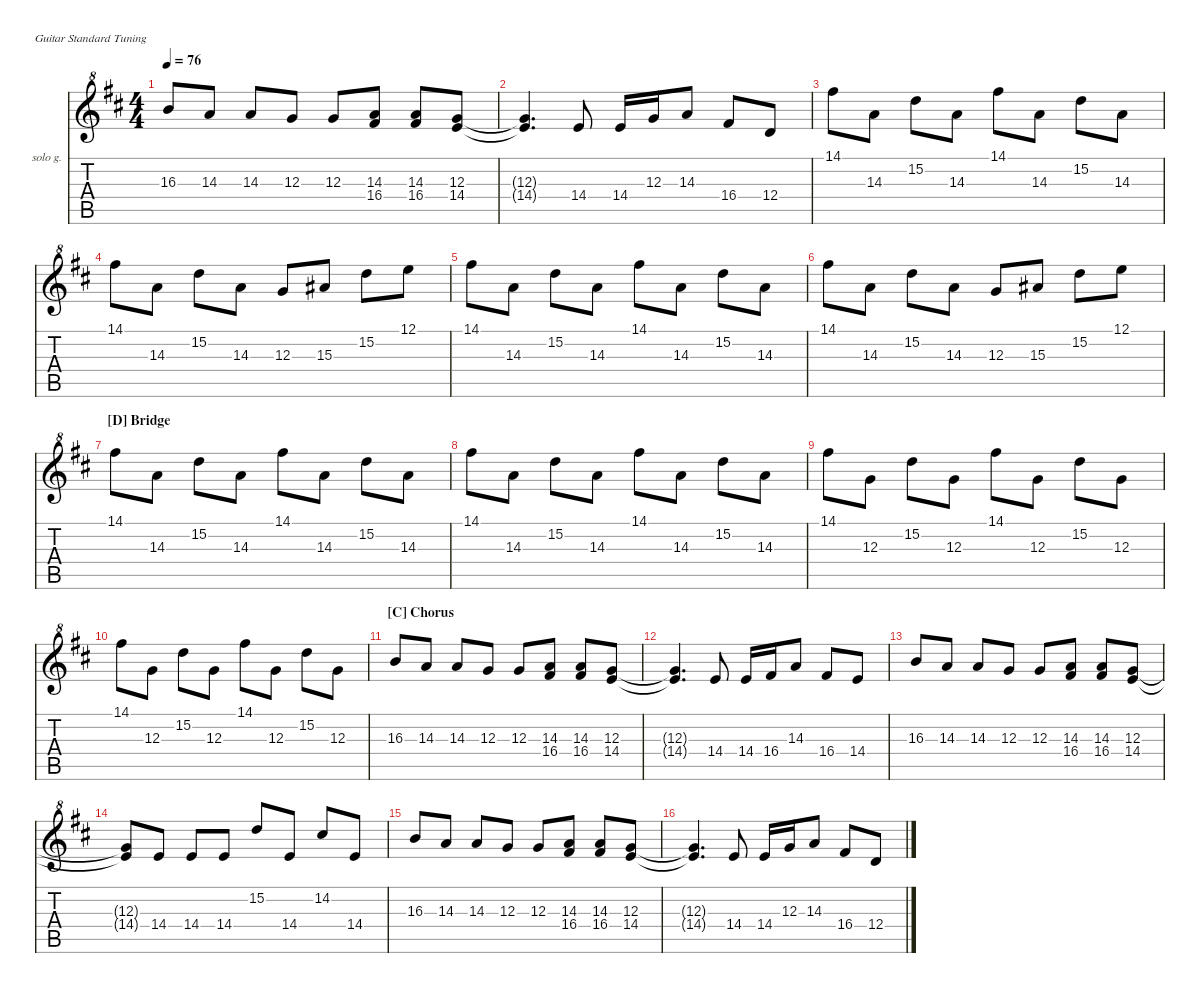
\defaultSystemsLayout 4
\hideDynamics
\bracketExtendMode nobrackets
\firstSystemTrackNameOrientation horizontal
\otherSystemsTrackNameOrientation horizontal
\track ("solo guitar" "solo g.") {mute instrument electricguitarclean}
\staff {score tabs}
\tuning (E4 B3 G3 D3 A2 E2)
\ts (4 4)
\tempo 76
\clef g2
\ottava 8va
\ks d
16.3{acc forcenatural}.8{dy mf beam Up} 14.3{acc forcenatural}.8{beam Up} 14.3{acc forcenatural}.8{beam Up} 12.3{acc forcenatural}.8{beam Up} 12.3{acc forcenatural}.8{beam Up} (14.3{acc forcenatural} 16.4{acc #}).8{beam Up} (14.3{acc forcenatural} 16.4{acc #}).8{beam Up} (12.3{acc forcenatural} 14.4{acc forcenatural}).8{beam Up} |
(14.4{t acc forcenatural} 12.3{t acc forcenatural}).4{d beam Up} 14.4{acc forcenatural}.8{beam Up} 14.4{acc forcenatural}.16{beam Up} 12.3{acc forcenatural}.16{beam Up} 14.3{acc forcenatural}.8{beam Up} 16.4{acc #}.8{beam Up} 12.4{acc forcenatural}.8{beam Up} |
14.1{acc #}.8{beam Down} 14.3{acc forcenatural}.8{beam Down} 15.2{acc forcenatural}.8{beam Down} 14.3{acc forcenatural}.8{beam Down} 14.1{acc #}.8{beam Down} 14.3{acc forcenatural}.8{beam Down} 15.2{acc forcenatural}.8{beam Down} 14.3{acc forcenatural}.8{beam Down} |
14.1{acc #}.8{beam Down} 14.3{acc forcenatural}.8{beam Down} 15.2{acc forcenatural}.8{beam Down} 14.3{acc forcenatural}.8{beam Down} 12.3{acc forcenatural}.8{beam Up} 15.3{acc #}.8{beam Up} 15.2{acc forcenatural}.8{beam Down} 12.1{acc forcenatural}.8{beam Down} |
14.1{acc #}.8{beam Down} 14.3{acc forcenatural}.8{beam Down} 15.2{acc forcenatural}.8{beam Down} 14.3{acc forcenatural}.8{beam Down} 14.1{acc #}.8{beam Down} 14.3{acc forcenatural}.8{beam Down} 15.2{acc forcenatural}.8{beam Down} 14.3{acc forcenatural}.8{beam Down} |
14.1{acc #}.8{beam Down} 14.3{acc forcenatural}.8{beam Down} 15.2{acc forcenatural}.8{beam Down} 14.3{acc forcenatural}.8{beam Down} 12.3{acc forcenatural}.8{beam Up} 15.3{acc #}.8{beam Up} 15.2{acc forcenatural}.8{beam Down} 12.1{acc forcenatural}.8{beam Down} |
\section ("D" "Bridge")
14.1{acc #}.8{beam Down} 14.3{acc forcenatural}.8{beam Down} 15.2{acc forcenatural}.8{beam Down} 14.3{acc forcenatural}.8{beam Down} 14.1{acc #}.8{beam Down} 14.3{acc forcenatural}.8{beam Down} 15.2{acc forcenatural}.8{beam Down} 14.3{acc forcenatural}.8{beam Down} |
14.1{acc #}.8{beam Down} 14.3{acc forcenatural}.8{beam Down} 15.2{acc forcenatural}.8{beam Down} 14.3{acc forcenatural}.8{beam Down} 14.1{acc #}.8{beam Down} 14.3{acc forcenatural}.8{beam Down} 15.2{acc forcenatural}.8{beam Down} 14.3{acc forcenatural}.8{beam Down} |
14.1{acc #}.8{beam Down} 12.3{acc forcenatural}.8{beam Down} 15.2{acc forcenatural}.8{beam Down} 12.3{acc forcenatural}.8{beam Down} 14.1{acc #}.8{beam Down} 12.3{acc forcenatural}.8{beam Down} 15.2{acc forcenatural}.8{beam Down} 12.3{acc forcenatural}.8{beam Down} |
14.1{acc #}.8{beam Down} 12.3{acc forcenatural}.8{beam Down} 15.2{acc forcenatural}.8{beam Down} 12.3{acc forcenatural}.8{beam Down} 14.1{acc #}.8{beam Down} 12.3{acc forcenatural}.8{beam Down} 15.2{acc forcenatural}.8{beam Down} 12.3{acc forcenatural}.8{beam Down} |
\section ("C" "Chorus")
16.3{acc forcenatural}.8{beam Up} 14.3{acc forcenatural}.8{beam Up} 14.3{acc forcenatural}.8{beam Up} 12.3{acc forcenatural}.8{beam Up} 12.3{acc forcenatural}.8{beam Up} (14.3{acc forcenatural} 16.4{acc #}).8{beam Up} (14.3{acc forcenatural} 16.4{acc #}).8{beam Up} (12.3{acc forcenatural} 14.4{acc forcenatural}).8{beam Up} |
(14.4{t acc forcenatural} 12.3{t acc forcenatural}).4{d beam Up} 14.4{acc forcenatural}.8{beam Up} 14.4{acc forcenatural}.16{beam Up} 16.4{acc #}.16{beam Up} 14.3{acc forcenatural}.8{beam Up} 16.4{acc #}.8{beam Up} 14.4{acc forcenatural}.8{beam Up} |
16.3{acc forcenatural}.8{beam Up} 14.3{acc forcenatural}.8{beam Up} 14.3{acc forcenatural}.8{beam Up} 12.3{acc forcenatural}.8{beam Up} 12.3{acc forcenatural}.8{beam Up} (14.3{acc forcenatural} 16.4{acc #}).8{beam Up} (14.3{acc forcenatural} 16.4{acc #}).8{beam Up} (12.3{acc forcenatural} 14.4{acc forcenatural}).8{beam Up} |
(14.4{t acc forcenatural} 12.3{t acc forcenatural}).8{beam Up} 14.4{acc forcenatural}.8{beam Up} 14.4{acc forcenatural}.8{beam Up} 14.4{acc forcenatural}.8{beam Up} 15.2{acc forcenatural}.8{beam Up} 14.4{acc forcenatural}.8{beam Up} 14.2{acc #}.8{beam Up} 14.4{acc forcenatural}.8{beam Up} |
16.3{acc forcenatural}.8{beam Up} 14.3{acc forcenatural}.8{beam Up} 14.3{acc forcenatural}.8{beam Up} 12.3{acc forcenatural}.8{beam Up} 12.3{acc forcenatural}.8{beam Up} (14.3{acc forcenatural} 16.4{acc #}).8{beam Up} (14.3{acc forcenatural} 16.4{acc #}).8{beam Up} (12.3{acc forcenatural} 14.4{acc forcenatural}).8{beam Up} |
(14.4{t acc forcenatural} 12.3{t acc forcenatural}).4{d beam Up} 14.4{acc forcenatural}.8{beam Up} 14.4{acc forcenatural}.16{beam Up} 12.3{acc forcenatural}.16{beam Up} 14.3{acc forcenatural}.8{beam Up} 16.4{acc #}.8{beam Up} 12.4{acc forcenatural}.8{beam Up}
